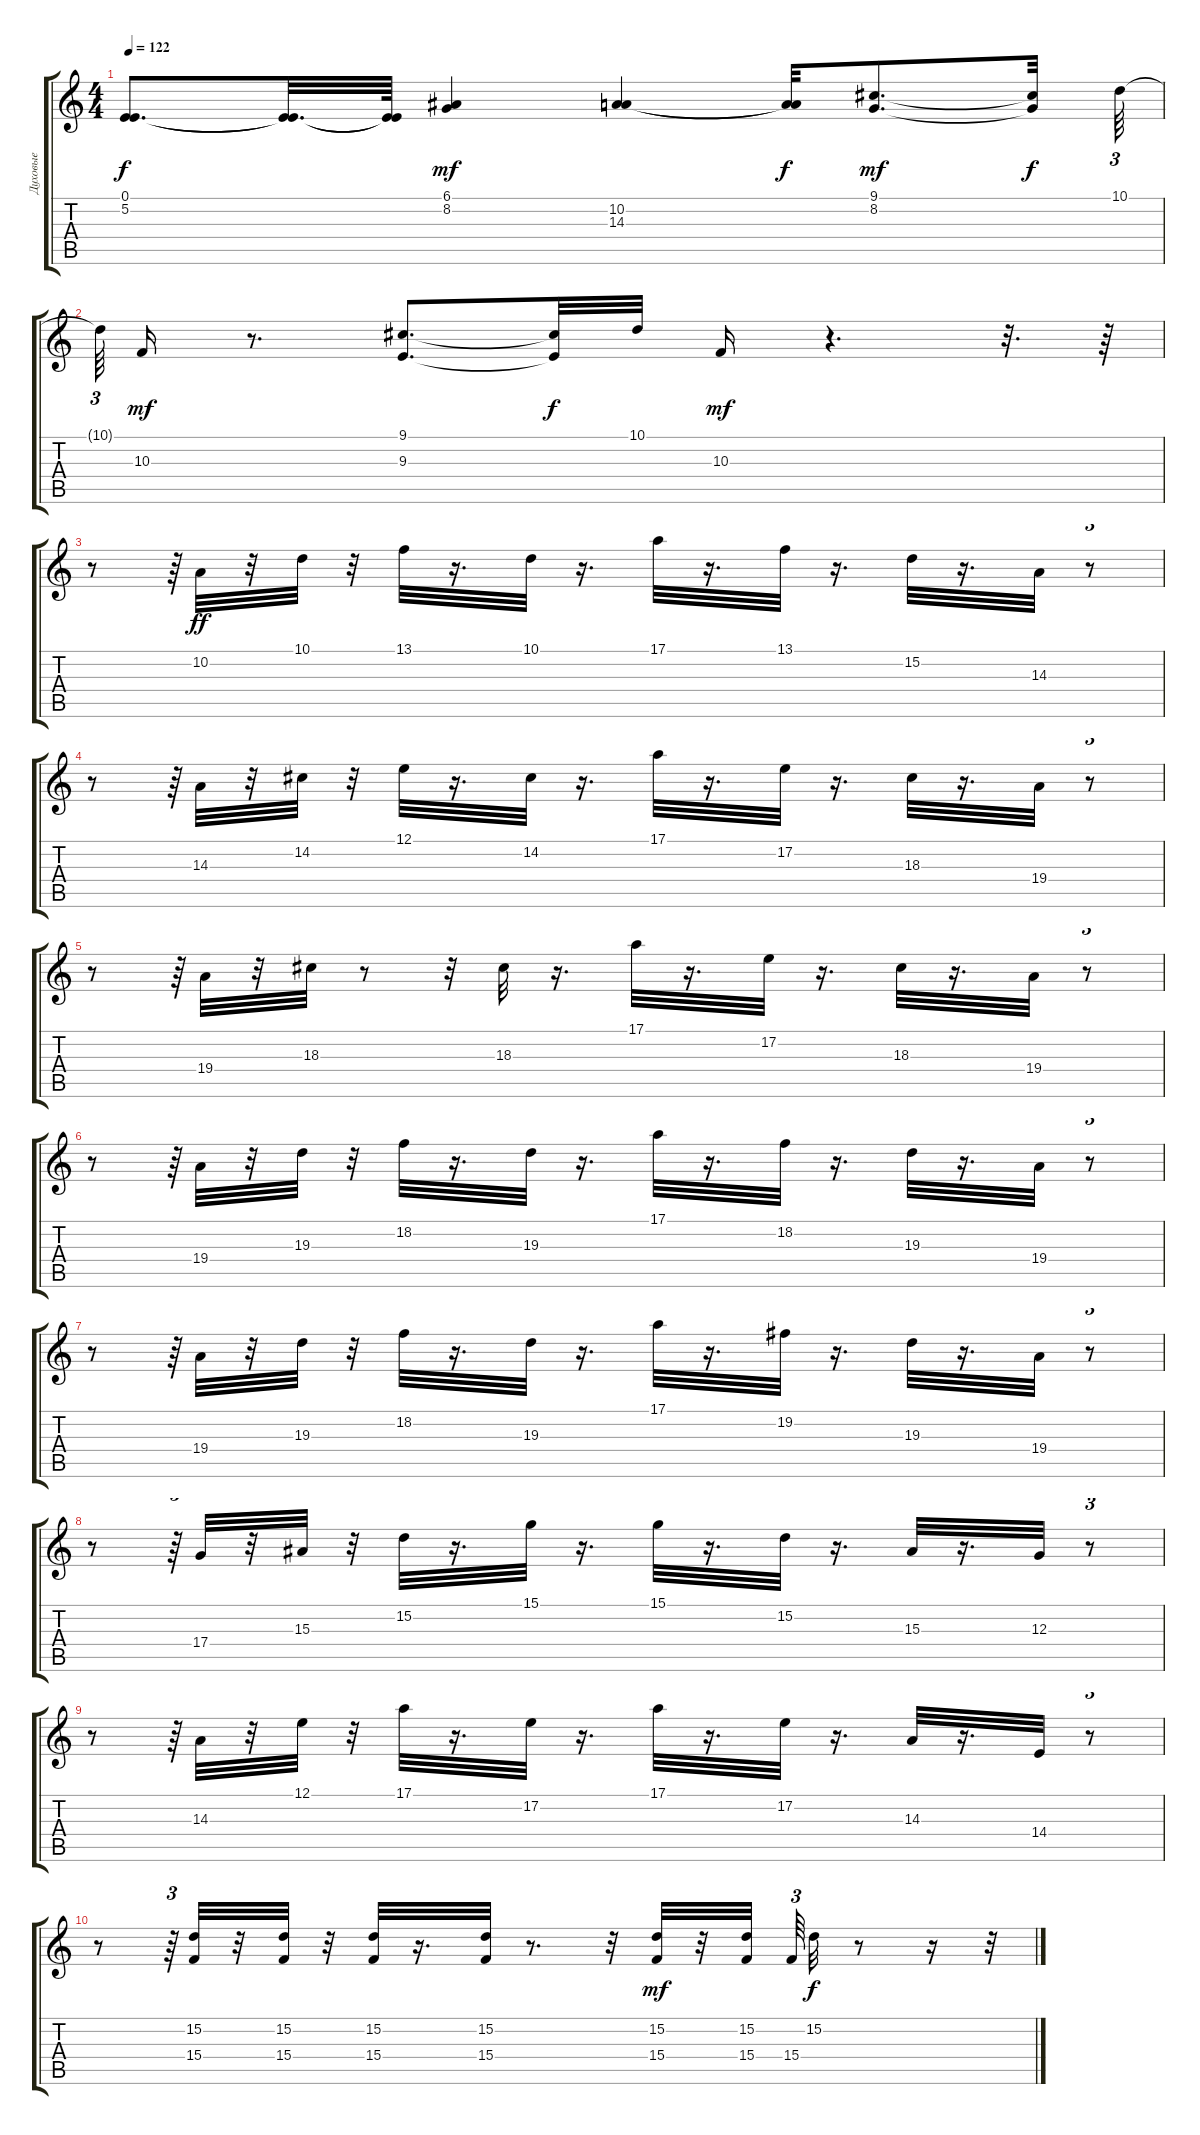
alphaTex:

\track ("Духовые" "Духовые") {instrument flute}
\staff {score tabs}
\tuning (E4 B3 G3 D3 A2 E2) {hide}
\ts (4 4)
\tempo 122
\clef g2
\ks c
(0.1{t} 5.2{t}).8{d dy f} (0.1{t} 5.2{t}).32{d} (0.1{t} 5.2{t}).64 (6.1 8.2).4{dy mf} (10.2 14.3).4 (10.2{t} 14.3{t}).32{dy f} (9.1 8.2).8{d dy mf} (9.1{t} 8.2{t}).32{dy f} 10.1.64{tu (3 2)} |
10.1{t}.64{tu (3 2)} 10.3.16{dy mf} r.8{d} (9.1 9.3).8{d} (9.1{t} 9.3{t}).32{dy f} 10.1.32 10.3.16{dy mf} r.4{d} r.32{d} r.64 |
r.8 r.64{tu (3 2)} 10.2.32{dy ff} r.32 10.1.32 r.32 13.1.32 r.16{d} 10.1.32 r.16{d} 17.1.32 r.16{d} 13.1.32 r.16{d} 15.2.32 r.16{d} 14.3.32 r.8{tu (3 2)} |
r.8 r.64{tu (3 2)} 14.3.32 r.32 14.2.32 r.32 12.1.32 r.16{d} 14.2.32 r.16{d} 17.1.32 r.16{d} 17.2.32 r.16{d} 18.3.32 r.16{d} 19.4.32 r.8{tu (3 2)} |
r.8 r.64{tu (3 2)} 19.4.32 r.32 18.3.32 r.8 r.32 18.3.32 r.16{d} 17.1.32 r.16{d} 17.2.32 r.16{d} 18.3.32 r.16{d} 19.4.32 r.8{tu (3 2)} |
r.8 r.64{tu (3 2)} 19.4.32 r.32 19.3.32 r.32 18.2.32 r.16{d} 19.3.32 r.16{d} 17.1.32 r.16{d} 18.2.32 r.16{d} 19.3.32 r.16{d} 19.4.32 r.8{tu (3 2)} |
r.8 r.64{tu (3 2)} 19.4.32 r.32 19.3.32 r.32 18.2.32 r.16{d} 19.3.32 r.16{d} 17.1.32 r.16{d} 19.2.32 r.16{d} 19.3.32 r.16{d} 19.4.32 r.8{tu (3 2)} |
r.8 r.64{tu (3 2)} 17.4.32 r.32 15.3.32 r.32 15.2.32 r.16{d} 15.1.32 r.16{d} 15.1.32 r.16{d} 15.2.32 r.16{d} 15.3.32 r.16{d} 12.3.32 r.8{tu (3 2)} |
r.8 r.64{tu (3 2)} 14.3.32 r.32 12.1.32 r.32 17.1.32 r.16{d} 17.2.32 r.16{d} 17.1.32 r.16{d} 17.2.32 r.16{d} 14.3.32 r.16{d} 14.4.32 r.8{tu (3 2)} |
r.8 r.64{tu (3 2)} (15.2 15.4).32 r.32 (15.2 15.4).32 r.32 (15.2 15.4).32 r.16{d} (15.2 15.4).32 r.8{d} r.32 (15.2 15.4).32{dy mf} r.32 (15.2 15.4).32{beam splitsecondary} 15.4.64{tu (3 2)} 15.2.32{dy f} r.8 r.16 r.32
